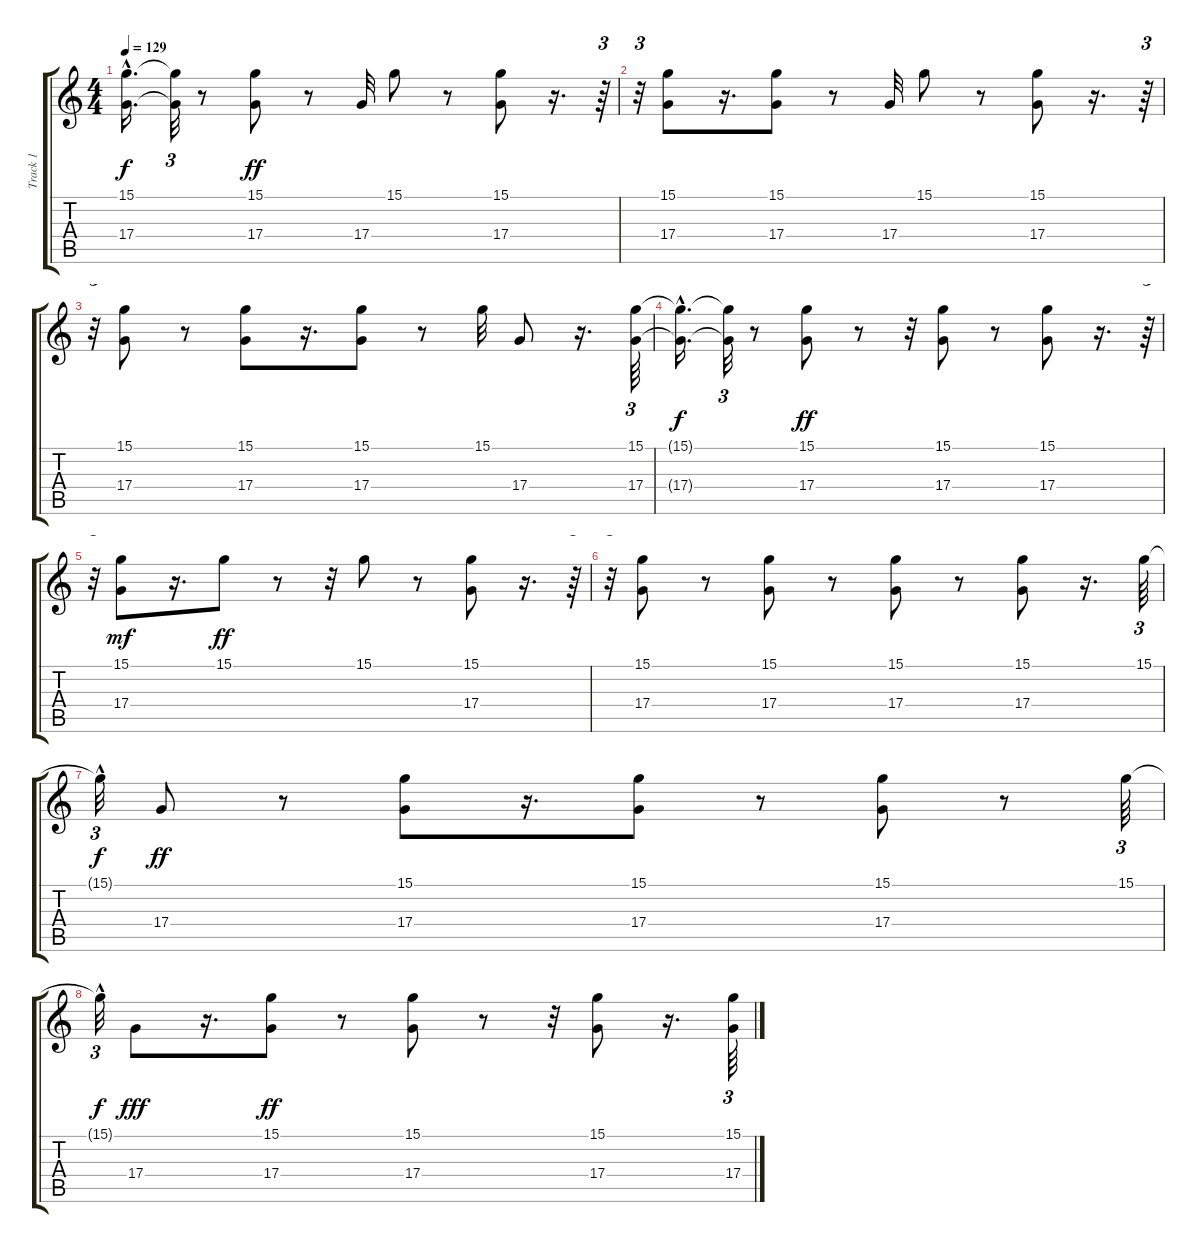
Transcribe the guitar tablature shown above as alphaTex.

\track ("Track 1" "Track 1") {instrument brightacousticpiano}
\staff {score tabs}
\tuning (E4 B3 G3 D3 A2 E2) {hide}
\ts (4 4)
\tempo 129
\clef g2
\ks c
(15.1{hac t} 17.4{hac t}).16{d dy f} (15.1{t} 17.4{t}).32{tu (3 2)} r.8 (15.1 17.4).8{dy ff} r.8 17.4.32 15.1.8 r.8 (15.1 17.4).8 r.16{d} r.64{tu (3 2)} |
r.32{tu (3 2)} (15.1 17.4).8 r.16{d} (15.1 17.4).8 r.8 17.4.32 15.1.8 r.8 (15.1 17.4).8 r.16{d} r.64{tu (3 2)} |
r.32{tu (3 2)} (15.1 17.4).8 r.8 (15.1 17.4).8 r.16{d} (15.1 17.4).8 r.8 15.1.32 17.4.8 r.16{d} (15.1 17.4).64{tu (3 2)} |
(15.1{hac t} 17.4{hac t}).16{d dy f} (15.1{t} 17.4{t}).32{tu (3 2)} r.8 (15.1 17.4).8{dy ff} r.8 r.32 (15.1 17.4).8 r.8 (15.1 17.4).8 r.16{d} r.64{tu (3 2)} |
r.32{tu (3 2)} (15.1 17.4).8{dy mf} r.16{d} 15.1.8{dy ff} r.8 r.32 15.1.8 r.8 (15.1 17.4).8 r.16{d} r.64{tu (3 2)} |
r.32{tu (3 2)} (15.1 17.4).8 r.8 (15.1 17.4).8 r.8 (15.1 17.4).8 r.8 (15.1 17.4).8 r.16{d} 15.1.64{tu (3 2)} |
15.1{hac t}.32{tu (3 2) dy f} 17.4.8{dy ff} r.8 (15.1 17.4).8 r.16{d} (15.1 17.4).8 r.8 (15.1 17.4).8 r.8 15.1.64{tu (3 2)} |
15.1{hac t}.32{tu (3 2) dy f} 17.4.8{dy fff} r.16{d} (15.1 17.4).8{dy ff} r.8 (15.1 17.4).8 r.8 r.32 (15.1 17.4).8 r.16{d} (15.1 17.4).64{tu (3 2)}
